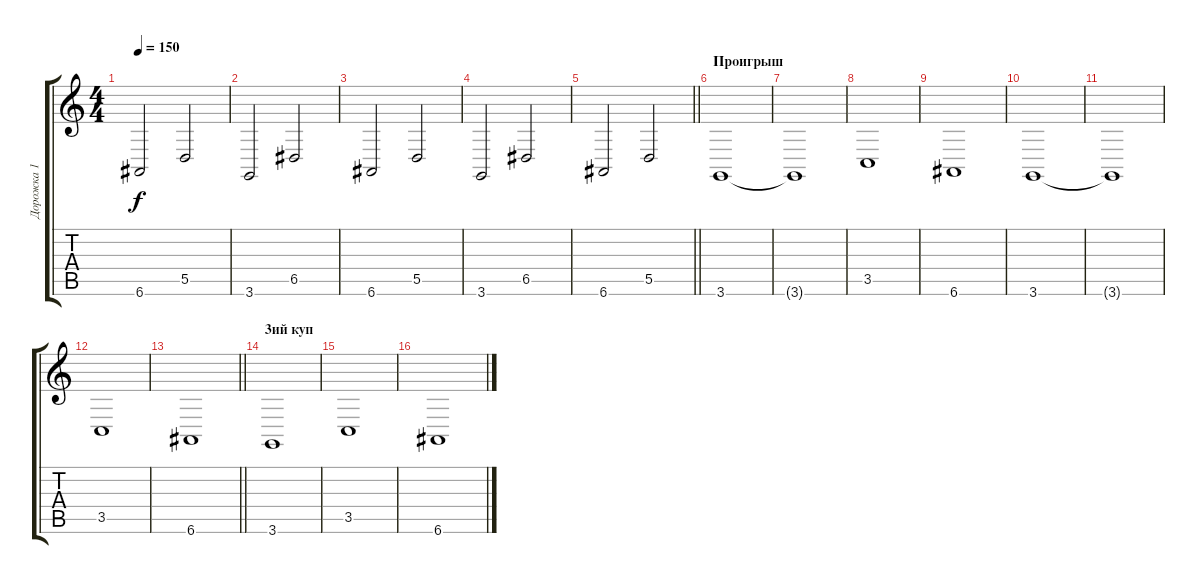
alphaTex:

\track ("Дорожка 1" "Дорожка 1") {instrument lead2sawtooth}
\staff {score tabs}
\tuning (E4 B3 G3 D3 A2 E2) {hide}
\ts (4 4)
\tempo 150
\clef g2
\ks c
6.6.2{dy f} 5.5.2 |
3.6.2 6.5.2 |
6.6.2 5.5.2 |
3.6.2 6.5.2 |
\barLineRight lightlight
6.6.2 5.5.2 |
\section ("" "Проигрыш")
3.6.1 |
3.6{t}.1 |
3.5.1 |
6.6.1 |
3.6.1 |
3.6{t}.1 |
3.5.1 |
\barLineRight lightlight
6.6.1 |
\section ("" "3ий куп")
3.6.1 |
3.5.1 |
6.6.1
